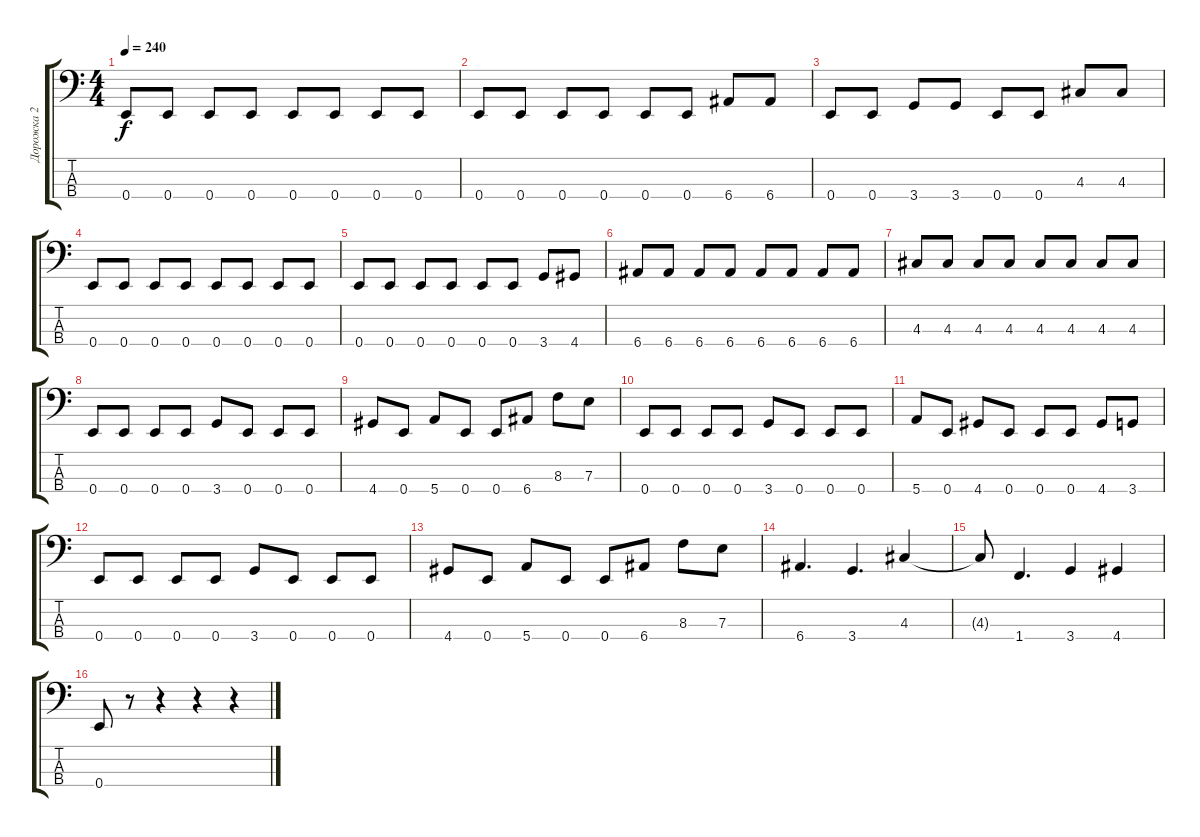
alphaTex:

\track ("Дорожка 2" "Дорожка 2") {instrument electricbassfinger}
\staff {score tabs}
\tuning (G2 D2 A1 E1) {hide}
\ts (4 4)
\tempo 240
\clef f4
\ks c
0.4.8{dy f} 0.4.8 0.4.8 0.4.8 0.4.8 0.4.8 0.4.8 0.4.8 |
0.4.8 0.4.8 0.4.8 0.4.8 0.4.8 0.4.8 6.4.8 6.4.8 |
0.4.8 0.4.8 3.4.8 3.4.8 0.4.8 0.4.8 4.3.8 4.3.8 |
0.4.8 0.4.8 0.4.8 0.4.8 0.4.8 0.4.8 0.4.8 0.4.8 |
0.4.8 0.4.8 0.4.8 0.4.8 0.4.8 0.4.8 3.4.8 4.4.8 |
6.4.8 6.4.8 6.4.8 6.4.8 6.4.8 6.4.8 6.4.8 6.4.8 |
4.3.8 4.3.8 4.3.8 4.3.8 4.3.8 4.3.8 4.3.8 4.3.8 |
0.4.8 0.4.8 0.4.8 0.4.8 3.4.8 0.4.8 0.4.8 0.4.8 |
4.4.8 0.4.8 5.4.8 0.4.8 0.4.8 6.4.8 8.3.8 7.3.8 |
0.4.8 0.4.8 0.4.8 0.4.8 3.4.8 0.4.8 0.4.8 0.4.8 |
5.4.8 0.4.8 4.4.8 0.4.8 0.4.8 0.4.8 4.4.8 3.4.8 |
0.4.8 0.4.8 0.4.8 0.4.8 3.4.8 0.4.8 0.4.8 0.4.8 |
4.4.8 0.4.8 5.4.8 0.4.8 0.4.8 6.4.8 8.3.8 7.3.8 |
6.4.4{d} 3.4.4{d} 4.3.4 |
4.3{t}.8 1.4.4{d} 3.4.4 4.4.4 |
0.4.8 r.8 r.4 r.4 r.4
